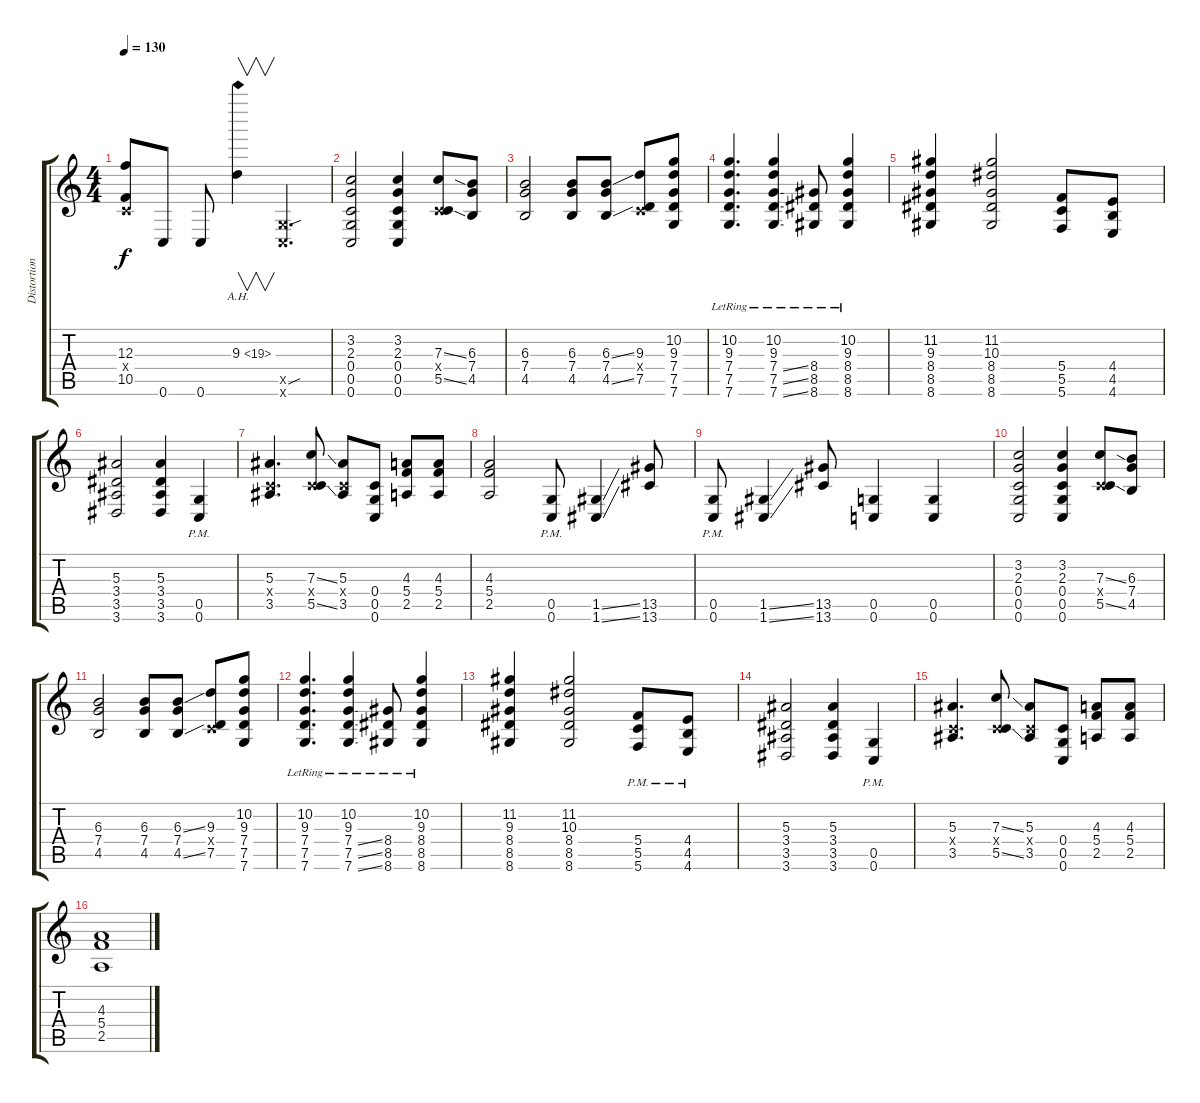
\track ("Distortion" "Distortion") {instrument distortionguitar}
\staff {score tabs}
\tuning (D4 A3 F3 C3 G2 C2) {hide}
\ts (4 4)
\tempo 130
\clef g2
\ks c
(12.3 0.4{x} 10.5).8{dy f} 0.6.8 0.6.8 9.3{ah 10}.4{v} (0.5{sou x} 0.6{x}).4{d} |
(3.2 2.3 0.4 0.5 0.6).2 (3.2 2.3 0.4 0.5 0.6).4 (7.3{ss} 0.4{x} 5.5{ss}).8 (6.3 7.4 4.5).8 |
(6.3 7.4 4.5).2 (6.3 7.4 4.5).8 (6.3{ss} 7.4 4.5{ss}).8 (9.3 0.4{x} 7.5).8 (10.2 9.3 7.4 7.5 7.6).8 |
(10.2{lr} 9.3{lr} 7.4{lr} 7.5{lr} 7.6{lr}).4{d} (10.2{lr} 9.3{lr} 7.4{ss lr} 7.5{ss lr} 7.6{ss lr}).4 (8.4{lr} 8.5{lr} 8.6{lr}).8 (10.2{lr} 9.3{lr} 8.4{lr} 8.5{lr} 8.6{lr}).4 |
(11.2 9.3 8.4 8.5 8.6).4 (11.2 10.3 8.4 8.5 8.6).2 (5.4 5.5 5.6).8 (4.4 4.5 4.6).8 |
(5.3 3.4 3.5 3.6).2 (5.3 3.4 3.5 3.6).4 (0.5{pm} 0.6).4 |
(5.3 0.4{x} 3.5).4{d} (7.3{ss} 0.4{x} 5.5{ss}).8 (5.3 0.4{x} 3.5).8 (0.4 0.5 0.6).8 (4.3 5.4 2.5).8 (4.3 5.4 2.5).8 |
(4.3 5.4 2.5).2 (0.5 0.6{pm}).8 (1.5{ss} 1.6{ss}).4 (13.5 13.6).8 |
(0.5 0.6{pm}).8 (1.5{ss} 1.6{ss}).4 (13.5 13.6).8 (0.5 0.6).4 (0.5 0.6).4 |
(3.2 2.3 0.4 0.5 0.6).2 (3.2 2.3 0.4 0.5 0.6).4 (7.3{ss} 0.4{x} 5.5{ss}).8 (6.3 7.4 4.5).8 |
(6.3 7.4 4.5).2 (6.3 7.4 4.5).8 (6.3{ss} 7.4 4.5{ss}).8 (9.3 0.4{x} 7.5).8 (10.2 9.3 7.4 7.5 7.6).8 |
(10.2{lr} 9.3{lr} 7.4{lr} 7.5{lr} 7.6{lr}).4{d} (10.2{lr} 9.3{lr} 7.4{ss lr} 7.5{ss lr} 7.6{ss lr}).4 (8.4{lr} 8.5{lr} 8.6{lr}).8 (10.2{lr} 9.3{lr} 8.4{lr} 8.5{lr} 8.6{lr}).4 |
(11.2 9.3 8.4 8.5 8.6).4 (11.2 10.3 8.4 8.5 8.6).2 (5.4 5.5 5.6{pm}).8 (4.4 4.5 4.6{pm}).8 |
(5.3 3.4 3.5 3.6).2 (5.3 3.4 3.5 3.6).4 (0.5{pm} 0.6).4 |
(5.3 0.4{x} 3.5).4{d} (7.3{ss} 0.4{x} 5.5{ss}).8 (5.3 0.4{x} 3.5).8 (0.4 0.5 0.6).8 (4.3 5.4 2.5).8 (4.3 5.4 2.5).8 |
(4.3 5.4 2.5).1
